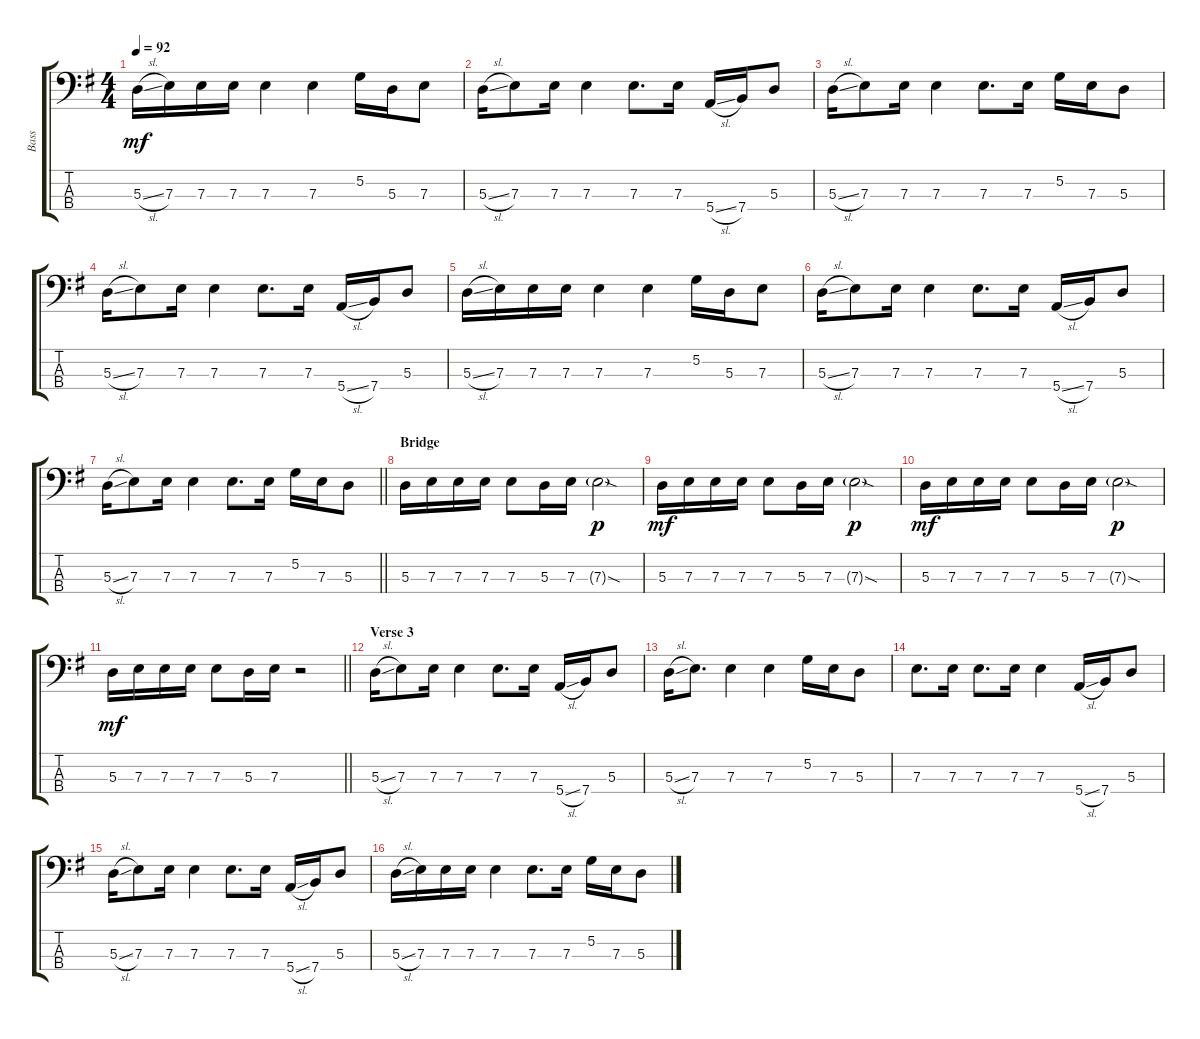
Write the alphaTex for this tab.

\track ("Bass" "Bass") {instrument electricbasspick}
\staff {score tabs}
\tuning (G2 D2 A1 E1) {hide}
\ts (4 4)
\tempo 92
\clef f4
\ks g
5.3{sl}.16{dy mf} 7.3.16 7.3.16 7.3.16 7.3.4 7.3.4 5.2.16 5.3.16 7.3.8 |
5.3{sl}.16 7.3.8 7.3.16 7.3.4 7.3.8{d} 7.3.16 5.4{sl}.16 7.4.16 5.3.8 |
5.3{sl}.16 7.3.8 7.3.16 7.3.4 7.3.8{d} 7.3.16 5.2.16 7.3.16 5.3.8 |
5.3{sl}.16 7.3.8 7.3.16 7.3.4 7.3.8{d} 7.3.16 5.4{sl}.16 7.4.16 5.3.8 |
5.3{sl}.16 7.3.16 7.3.16 7.3.16 7.3.4 7.3.4 5.2.16 5.3.16 7.3.8 |
5.3{sl}.16 7.3.8 7.3.16 7.3.4 7.3.8{d} 7.3.16 5.4{sl}.16 7.4.16 5.3.8 |
\barLineRight lightlight
5.3{sl}.16 7.3.8 7.3.16 7.3.4 7.3.8{d} 7.3.16 5.2.16 7.3.16 5.3.8 |
\section ("" "Bridge")
5.3.16 7.3.16 7.3.16 7.3.16 7.3.8 5.3.16 7.3.16 7.3{sod g}.2{dy p} |
5.3.16{dy mf} 7.3.16 7.3.16 7.3.16 7.3.8 5.3.16 7.3.16 7.3{sod g}.2{dy p} |
5.3.16{dy mf} 7.3.16 7.3.16 7.3.16 7.3.8 5.3.16 7.3.16 7.3{sod g}.2{dy p} |
\barLineRight lightlight
5.3.16{dy mf} 7.3.16 7.3.16 7.3.16 7.3.8 5.3.16 7.3.16 r.2 |
\section ("" "Verse 3")
5.3{sl}.16 7.3.8 7.3.16 7.3.4 7.3.8{d} 7.3.16 5.4{sl}.16 7.4.16 5.3.8 |
5.3{sl}.16 7.3.8{d} 7.3.4 7.3.4 5.2.16 7.3.16 5.3.8 |
7.3.8{d} 7.3.16 7.3.8{d} 7.3.16 7.3.4 5.4{sl}.16 7.4.16 5.3.8 |
5.3{sl}.16 7.3.8 7.3.16 7.3.4 7.3.8{d} 7.3.16 5.4{sl}.16 7.4.16 5.3.8 |
5.3{sl}.16 7.3.16 7.3.16 7.3.16 7.3.4 7.3.8{d} 7.3.16 5.2.16 7.3.16 5.3.8
